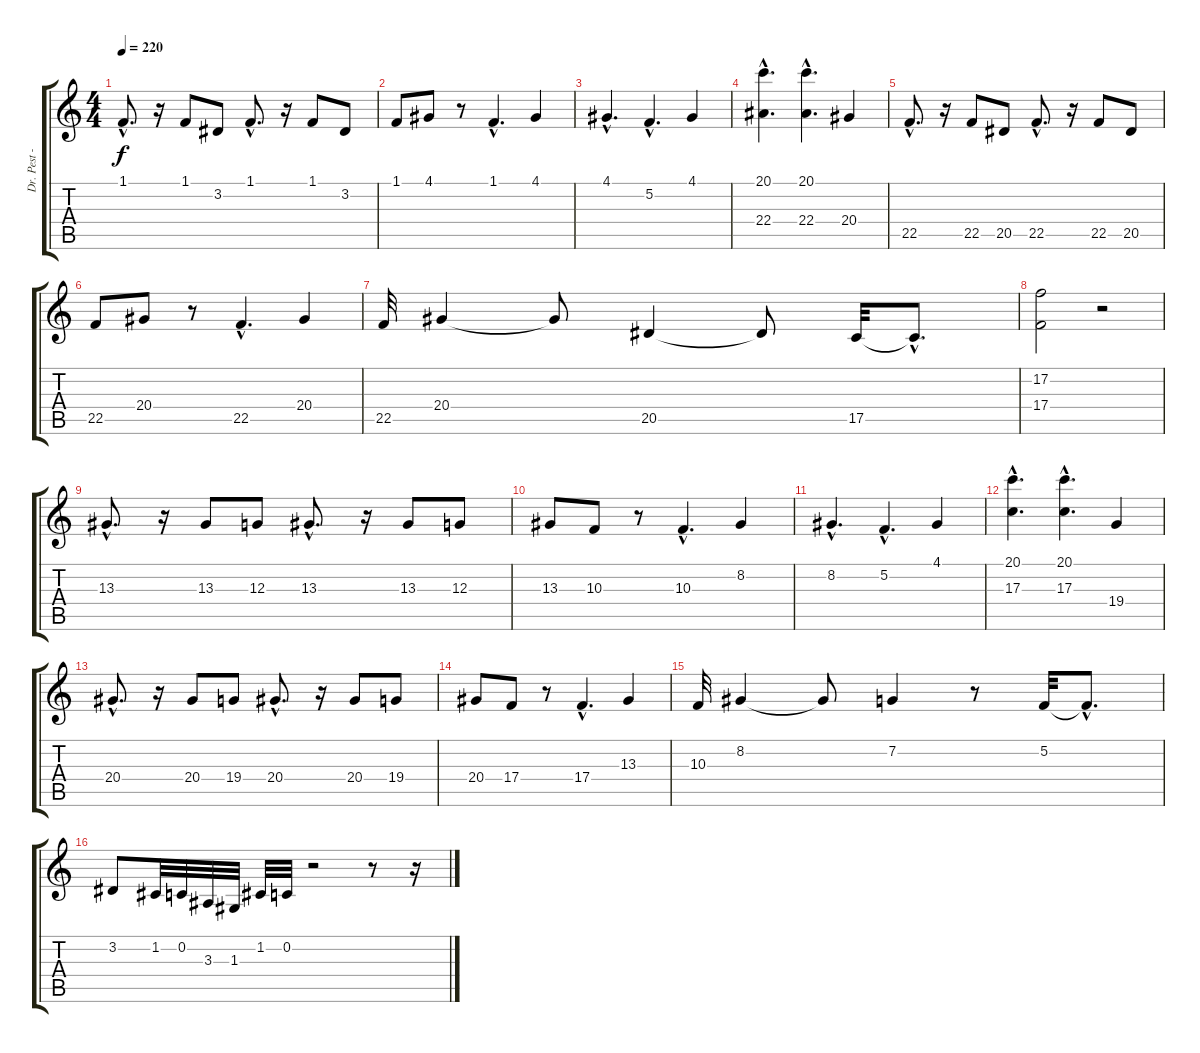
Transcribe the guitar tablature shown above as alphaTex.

\track ("Dr. Pest - Keyboard" "Dr. Pest -") {instrument tremolostrings}
\staff {score tabs}
\tuning (E4 C4 G3 C3 G2 C2) {hide}
\ts (4 4)
\tempo 220
\clef g2
\ks c
1.1{hac}.8{d dy f} r.16 1.1.8 3.2.8 1.1{hac}.8{d} r.16 1.1.8 3.2.8 |
1.1.8 4.1.8 r.8 1.1{hac}.4{d} 4.1.4 |
4.1{hac}.4{d} 5.2{hac}.4{d} 4.1.4 |
(20.1{hac} 22.4{hac}).4{d} (20.1{hac} 22.4).4{d} 20.4.4 |
22.5{hac}.8{d} r.16 22.5.8 20.5.8 22.5{hac}.8{d} r.16 22.5.8 20.5.8 |
22.5.8 20.4.8 r.8 22.5{hac}.4{d} 20.4.4 |
22.5.32 20.4.4 20.4{t}.8 20.5.4 20.5{t}.8 17.5.32 17.5{hac t}.8{d} |
(17.2 17.4).2 r.2 |
13.3{hac}.8{d} r.16 13.3.8 12.3.8 13.3{hac}.8{d} r.16 13.3.8 12.3.8 |
13.3.8 10.3.8 r.8 10.3{hac}.4{d} 8.2.4 |
8.2{hac}.4{d} 5.2{hac}.4{d} 4.1.4 |
(20.1{hac} 17.3{hac}).4{d} (20.1{hac} 17.3).4{d} 19.4.4 |
20.4{hac}.8{d} r.16 20.4.8 19.4.8 20.4{hac}.8{d} r.16 20.4.8 19.4.8 |
20.4.8 17.4.8 r.8 17.4{hac}.4{d} 13.3.4 |
10.3.32 8.2.4 8.2{t}.8 7.2.4 r.8 5.2.32 5.2{hac t}.8{d} |
3.2.8 1.2.32 0.2.32 3.3.32 1.3.32 1.2.32 0.2.32 r.2 r.8 r.16
